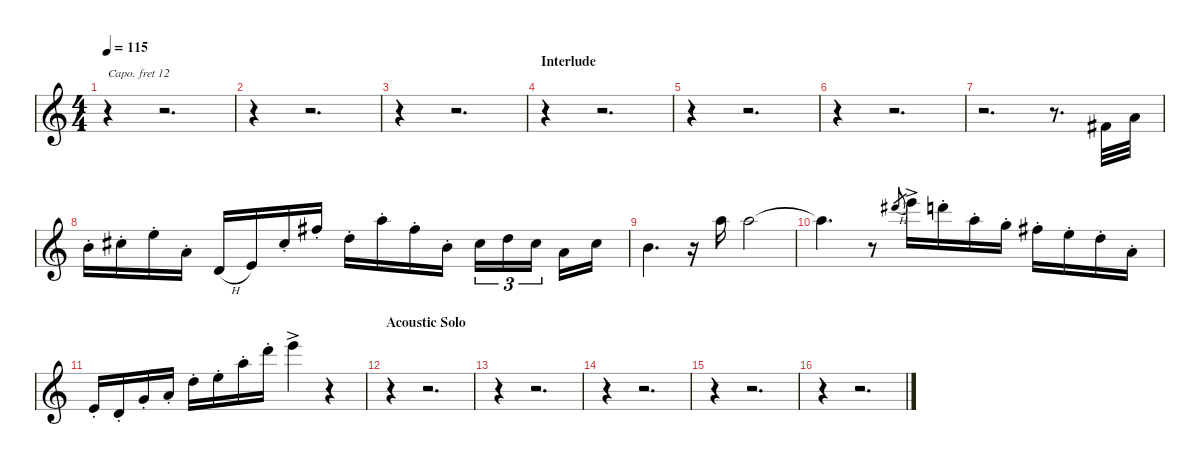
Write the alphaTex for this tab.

\defaultSystemsLayout 4
\hideDynamics
\bracketExtendMode nobrackets
\singleTrackTrackNamePolicy hidden
\multiTrackTrackNamePolicy hidden
\otherSystemsTrackNameOrientation horizontal
\track ("Baritone Sax" "sax.") {instrument baritonesax}
\staff {score}
\capo 12
\tuning (E4 B3 G3 D3 A2 D2)
\ts (4 4)
\tempo 115
\clef g2
\ks c
r.4{dy f beam Down} r.2{d beam Down} |
r.4{beam Down} r.2{d beam Down} |
r.4{beam Down} r.2{d beam Down} |
\section ("" "Interlude")
r.4{beam Down} r.2{d beam Down} |
r.4{beam Down} r.2{d beam Down} |
r.4{beam Down} r.2{d beam Down} |
r.2{d beam Down} r.8{d beam Down} 4.4{acc #}.32{beam Up} 2.3.32{beam Up} |
4.3{st}.16{beam Down} 6.3{st acc #}.16{beam Down} 5.2{st}.16{beam Down} 2.3{st}.16{beam Down} 0.4{h}.16{beam Up} 2.4.16{beam Up} 2.2{st acc #}.16{beam Up} 2.1{st acc #}.16{beam Up} 3.2{st}.16{beam Down} 5.1{st}.16{beam Down} 2.1{st acc #}.16{beam Down} 0.2{st}.16{beam Down} 2.2{acc #}.16{tu (3 2) beam Down} 3.2.16{tu (3 2) beam Down} 2.2{acc #}.16{tu (3 2) beam Down} 2.3.16{beam Down} 2.2{acc #}.16{beam Down} |
0.2.4{d beam Down} r.16{beam Down} 5.1.16{beam Down} 5.1.2{beam Down} |
5.1{t}.4{d beam Down} r.8{beam Down} 11.1{h acc #}.8{gr dy pp beam Up} 12.1{ac}.16{dy f beam Down} 10.1{st}.16{beam Down} 10.2{st}.16{beam Down} 8.2{st}.16{beam Down} 7.2{st acc #}.16{beam Down} 9.3{st}.16{beam Down} 7.3{st}.16{beam Down} 7.4{st}.16{beam Down} |
2.4{st}.16{beam Up} 0.4{st}.16{beam Up} 5.4{st}.16{beam Up} 7.4{st}.16{beam Up} 7.3{st}.16{beam Down} 9.3{st}.16{beam Down} 10.2{st}.16{beam Down} 10.1{st}.16{beam Down} 12.1{ac}.4{beam Down} r.4{beam Down} |
\section ("" "Acoustic Solo")
r.4{beam Down} r.2{d beam Down} |
r.4{beam Down} r.2{d beam Down} |
r.4{beam Down} r.2{d beam Down} |
r.4{beam Down} r.2{d beam Down} |
r.4{beam Down} r.2{d beam Down}
